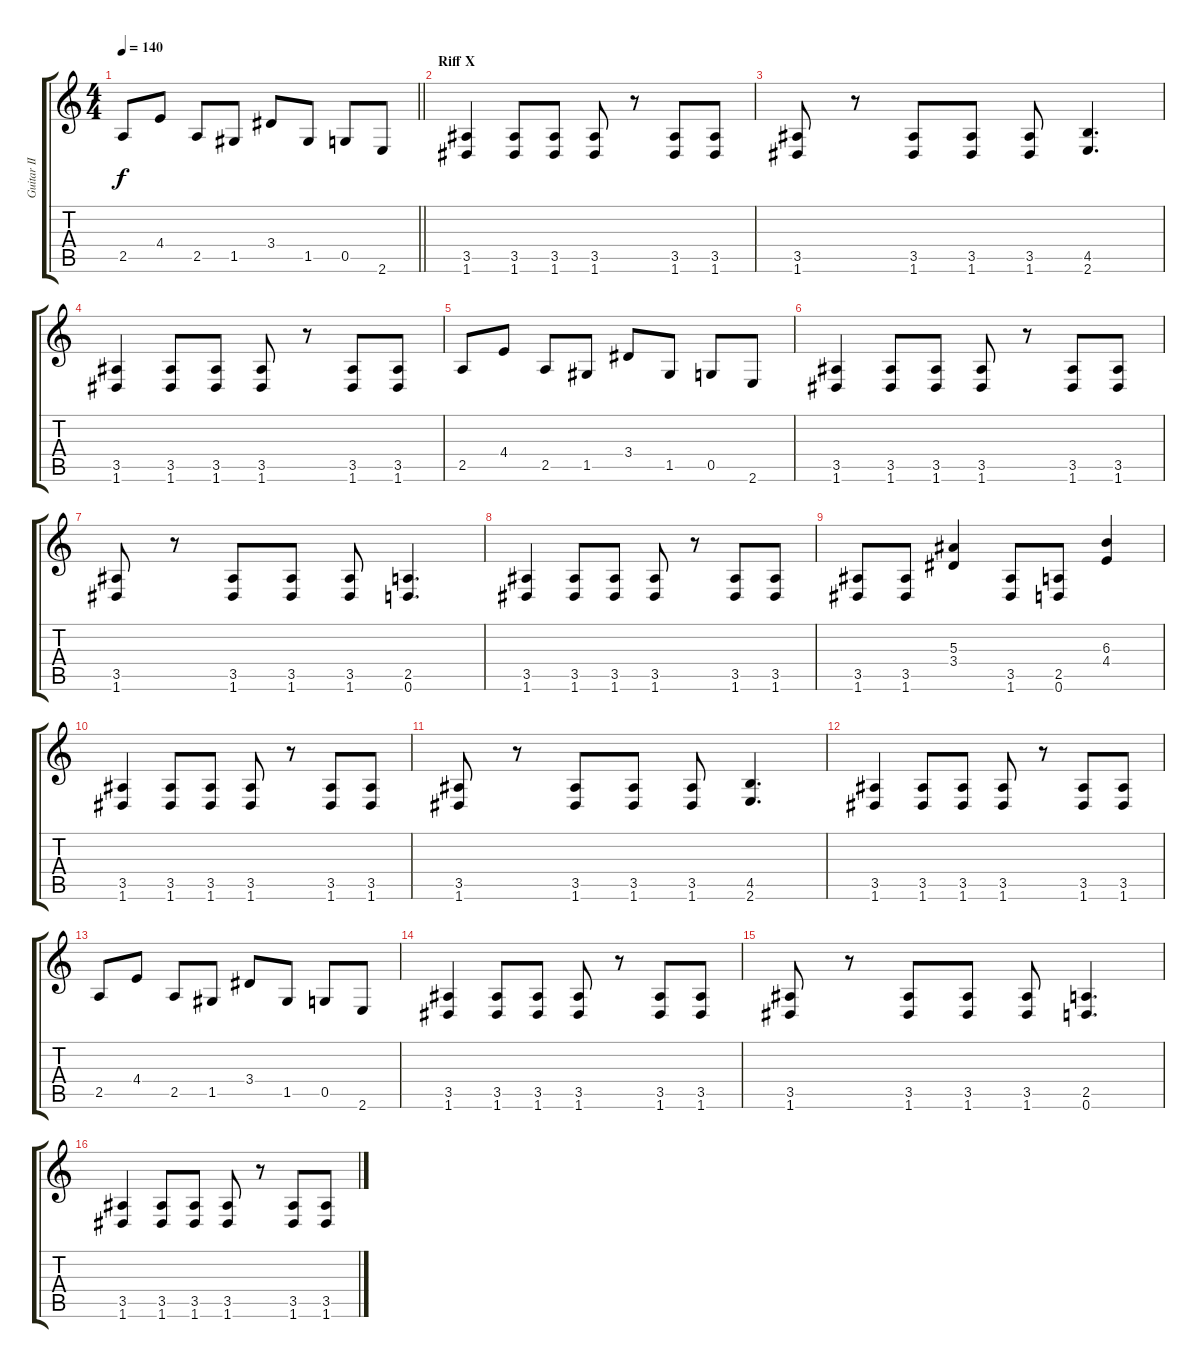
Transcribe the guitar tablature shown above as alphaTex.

\track ("Guitar II" "Guitar II") {instrument distortionguitar}
\staff {score tabs}
\tuning (D4 A3 F3 C3 G2 D2) {hide}
\ts (4 4)
\tempo 140
\clef g2
\barLineRight lightlight
\ks c
2.5.8{dy f} 4.4.8 2.5.8 1.5.8 3.4.8 1.5.8 0.5.8 2.6.8 |
\section ("" "Riff X")
(3.5 1.6).4 (3.5 1.6).8 (3.5 1.6).8 (3.5 1.6).8 r.8 (3.5 1.6).8 (3.5 1.6).8 |
(3.5 1.6).8 r.8 (3.5 1.6).8 (3.5 1.6).8 (3.5 1.6).8 (4.5 2.6).4{d} |
(3.5 1.6).4 (3.5 1.6).8 (3.5 1.6).8 (3.5 1.6).8 r.8 (3.5 1.6).8 (3.5 1.6).8 |
2.5.8 4.4.8 2.5.8 1.5.8 3.4.8 1.5.8 0.5.8 2.6.8 |
(3.5 1.6).4 (3.5 1.6).8 (3.5 1.6).8 (3.5 1.6).8 r.8 (3.5 1.6).8 (3.5 1.6).8 |
(3.5 1.6).8 r.8 (3.5 1.6).8 (3.5 1.6).8 (3.5 1.6).8 (2.5 0.6).4{d} |
(3.5 1.6).4 (3.5 1.6).8 (3.5 1.6).8 (3.5 1.6).8 r.8 (3.5 1.6).8 (3.5 1.6).8 |
(3.5 1.6).8 (3.5 1.6).8 (5.3 3.4).4 (3.5 1.6).8 (2.5 0.6).8 (6.3 4.4).4 |
(3.5 1.6).4 (3.5 1.6).8 (3.5 1.6).8 (3.5 1.6).8 r.8 (3.5 1.6).8 (3.5 1.6).8 |
(3.5 1.6).8 r.8 (3.5 1.6).8 (3.5 1.6).8 (3.5 1.6).8 (4.5 2.6).4{d} |
(3.5 1.6).4 (3.5 1.6).8 (3.5 1.6).8 (3.5 1.6).8 r.8 (3.5 1.6).8 (3.5 1.6).8 |
2.5.8 4.4.8 2.5.8 1.5.8 3.4.8 1.5.8 0.5.8 2.6.8 |
(3.5 1.6).4 (3.5 1.6).8 (3.5 1.6).8 (3.5 1.6).8 r.8 (3.5 1.6).8 (3.5 1.6).8 |
(3.5 1.6).8 r.8 (3.5 1.6).8 (3.5 1.6).8 (3.5 1.6).8 (2.5 0.6).4{d} |
(3.5 1.6).4 (3.5 1.6).8 (3.5 1.6).8 (3.5 1.6).8 r.8 (3.5 1.6).8 (3.5 1.6).8
